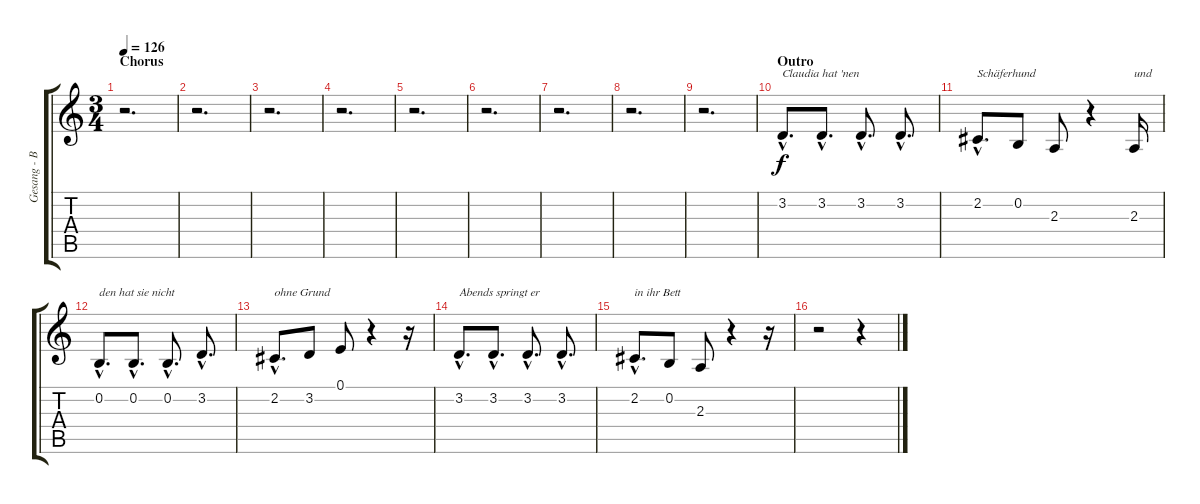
\track ("Gesang - Bela B. + Sahnie" "Gesang - B") {instrument synthvoice}
\staff {score tabs}
\tuning (E4 B3 G3 D3 A2 E2) {hide}
\ts (3 4)
\section ("" "Chorus")
\tempo 126
\clef g2
\ks c
r.2{d dy f} |
r.2{d} |
r.2{d} |
r.2{d} |
r.2{d} |
r.2{d} |
r.2{d} |
r.2{d} |
r.2{d} |
\section ("" "Outro")
3.2{hac}.8{d txt "Claudia hat 'nen"} 3.2{hac}.8{d} 3.2{hac}.8{d} 3.2{hac}.8{d} |
2.2{hac}.8{d txt "Schäferhund"} 0.2.8 2.3.8 r.4 2.3.16{txt "und"} |
0.2{hac}.8{d txt "den hat sie nicht"} 0.2{hac}.8{d} 0.2{hac}.8{d} 3.2{hac}.8{d} |
2.2{hac}.8{d txt "ohne Grund"} 3.2.8 0.1.8 r.4 r.16 |
3.2{hac}.8{d txt "Abends springt er"} 3.2{hac}.8{d} 3.2{hac}.8{d} 3.2{hac}.8{d} |
2.2{hac}.8{d txt "in ihr Bett"} 0.2.8 2.3.8 r.4 r.16 |
r.2 r.4
